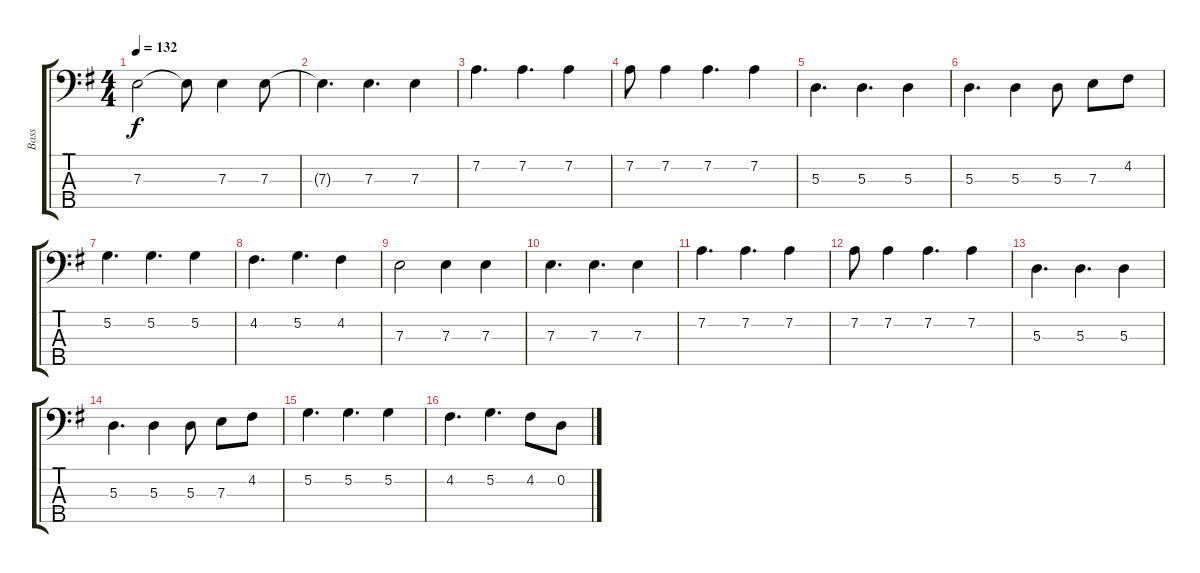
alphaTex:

\track ("Bass" "Bass") {instrument electricbassfinger}
\staff {score tabs}
\tuning (G2 D2 A1 E1 B0) {hide}
\ts (4 4)
\tempo 132
\clef f4
\ks eminor
7.3.2{dy f} 7.3{t}.8 7.3.4 7.3.8 |
7.3{t}.4{d} 7.3.4{d} 7.3.4 |
7.2.4{d} 7.2.4{d} 7.2.4 |
7.2.8 7.2.4 7.2.4{d} 7.2.4 |
5.3.4{d} 5.3.4{d} 5.3.4 |
5.3.4{d} 5.3.4 5.3.8 7.3.8 4.2.8 |
5.2.4{d} 5.2.4{d} 5.2.4 |
4.2.4{d} 5.2.4{d} 4.2.4 |
7.3.2 7.3.4 7.3.4 |
7.3.4{d} 7.3.4{d} 7.3.4 |
7.2.4{d} 7.2.4{d} 7.2.4 |
7.2.8 7.2.4 7.2.4{d} 7.2.4 |
5.3.4{d} 5.3.4{d} 5.3.4 |
5.3.4{d} 5.3.4 5.3.8 7.3.8 4.2.8 |
5.2.4{d} 5.2.4{d} 5.2.4 |
4.2.4{d} 5.2.4{d} 4.2.8 0.2.8
